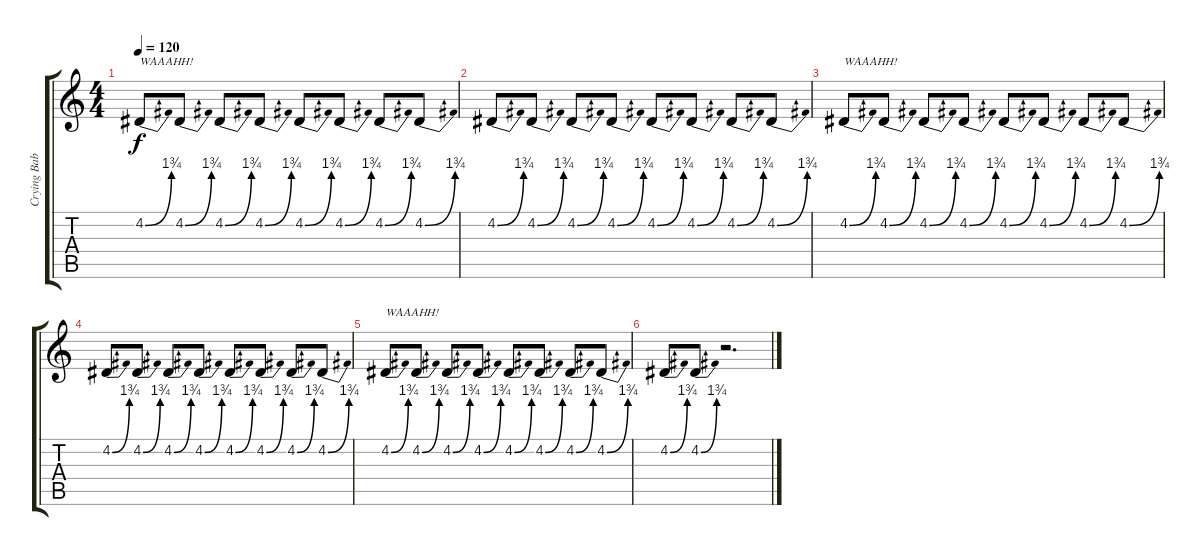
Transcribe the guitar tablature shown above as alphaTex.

\track ("Crying Baby" "Crying Bab") {instrument choiraahs}
\staff {score tabs}
\tuning (E4 B3 G3 D3 A2 E2) {hide}
\ts (4 4)
\tempo 120
\clef g2
\ks c
4.2{be (bend 0 0 60 7)}.8{txt "WAAAHH!" dy f instrument choiraahs} 4.2{be (bend 0 0 60 7)}.8 4.2{be (bend 0 0 60 7)}.8 4.2{be (bend 0 0 60 7)}.8 4.2{be (bend 0 0 60 7)}.8 4.2{be (bend 0 0 60 7)}.8 4.2{be (bend 0 0 60 7)}.8 4.2{be (bend 0 0 60 7)}.8 |
4.2{be (bend 0 0 60 7)}.8 4.2{be (bend 0 0 60 7)}.8 4.2{be (bend 0 0 60 7)}.8 4.2{be (bend 0 0 60 7)}.8 4.2{be (bend 0 0 60 7)}.8 4.2{be (bend 0 0 60 7)}.8 4.2{be (bend 0 0 60 7)}.8 4.2{be (bend 0 0 60 7)}.8 |
4.2{be (bend 0 0 60 7)}.8{txt "WAAAHH!"} 4.2{be (bend 0 0 60 7)}.8 4.2{be (bend 0 0 60 7)}.8 4.2{be (bend 0 0 60 7)}.8 4.2{be (bend 0 0 60 7)}.8 4.2{be (bend 0 0 60 7)}.8 4.2{be (bend 0 0 60 7)}.8 4.2{be (bend 0 0 60 7)}.8 |
4.2{be (bend 0 0 60 7)}.8 4.2{be (bend 0 0 60 7)}.8 4.2{be (bend 0 0 60 7)}.8 4.2{be (bend 0 0 60 7)}.8 4.2{be (bend 0 0 60 7)}.8 4.2{be (bend 0 0 60 7)}.8 4.2{be (bend 0 0 60 7)}.8 4.2{be (bend 0 0 60 7)}.8 |
4.2{be (bend 0 0 60 7)}.8{txt "WAAAHH!"} 4.2{be (bend 0 0 60 7)}.8 4.2{be (bend 0 0 60 7)}.8 4.2{be (bend 0 0 60 7)}.8 4.2{be (bend 0 0 60 7)}.8 4.2{be (bend 0 0 60 7)}.8 4.2{be (bend 0 0 60 7)}.8 4.2{be (bend 0 0 60 7)}.8 |
4.2{be (bend 0 0 60 7)}.8 4.2{be (bend 0 0 60 7)}.8 r.2{d}
